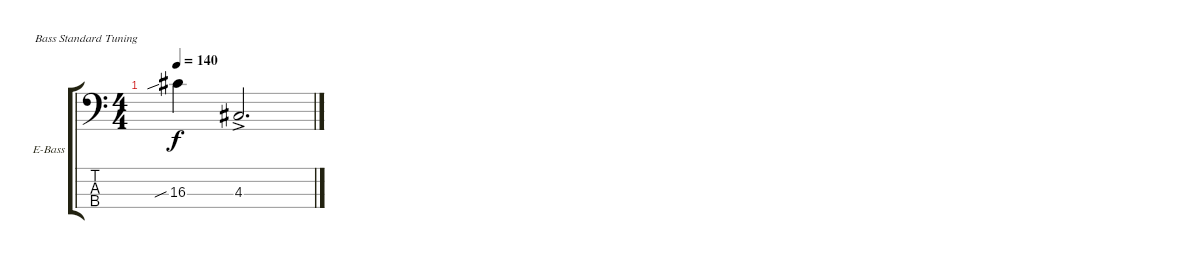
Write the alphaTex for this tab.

\defaultSystemsLayout 4
\bracketExtendMode groupsimilarinstruments
\firstSystemTrackNameOrientation horizontal
\otherSystemsTrackNameOrientation horizontal
\track ("Electric Bass" "E-Bass") {instrument electricbassfinger}
\staff {score tabs}
\tuning (G2 D2 A1 E1)
\ts (4 4)
\tempo 140
\clef f4
\ks c
16.3{sib}.4{dy f} 4.3{ac}.2{d}
